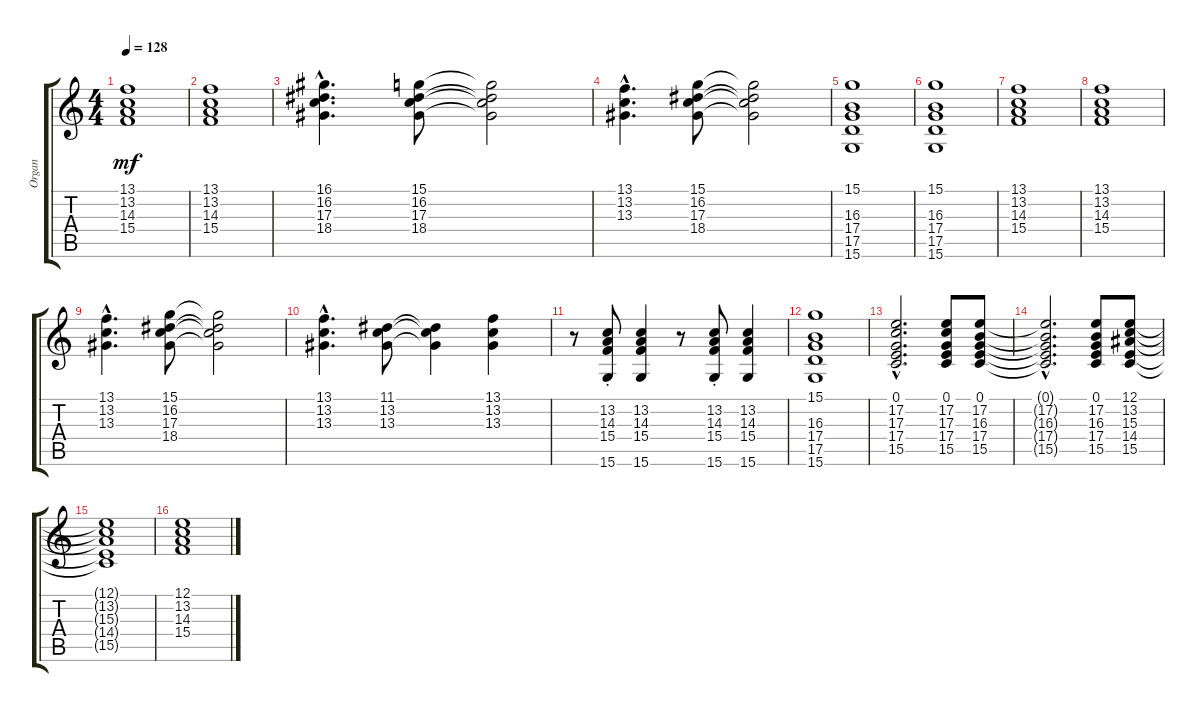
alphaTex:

\track ("Organ" "Organ") {instrument churchorgan}
\staff {score tabs}
\tuning (E4 B3 G3 D3 A2 E2) {hide}
\ts (4 4)
\tempo 128
\clef g2
\ks c
(13.1 13.2 14.3 15.4).1{dy mf} |
(13.1 13.2 14.3 15.4).1 |
(16.1{hac} 16.2{hac} 17.3{hac} 18.4{hac}).4{d} (15.1 16.2 17.3 18.4).8 (15.1{t} 16.2{t} 17.3{t} 18.4{t}).2 |
(13.1{hac} 13.2{hac} 13.3{hac}).4{d} (15.1 16.2 17.3 18.4).8 (15.1{t} 16.2{t} 17.3{t} 18.4{t}).2 |
(15.1 16.3 17.4 17.5 15.6).1 |
(15.1 16.3 17.4 17.5 15.6).1 |
(13.1 13.2 14.3 15.4).1 |
(13.1 13.2 14.3 15.4).1 |
(13.1{hac} 13.2{hac} 13.3{hac}).4{d} (15.1 16.2 17.3 18.4).8 (15.1{t} 16.2{t} 17.3{t} 18.4{t}).2 |
(13.1{hac} 13.2{hac} 13.3{hac}).4{d} (11.1 13.2 13.3).8 (11.1{t} 13.2{t} 13.3{t}).4 (13.1 13.2 13.3).4 |
r.8 (13.2{st} 14.3{st} 15.4{st} 15.6{st}).8{volume 9} (13.2 14.3 15.4 15.6).4 r.8 (13.2{st} 14.3{st} 15.4{st} 15.6{st}).8 (13.2 14.3 15.4 15.6).4 |
(15.1 16.3 17.4 17.5 15.6).1 |
(0.1{hac} 17.2{hac} 17.3{hac} 17.4{hac} 15.5{hac}).2{d balance 11} (0.1 17.2 17.3 17.4 15.5).8 (0.1 17.2 16.3 17.4 15.5).8 |
(0.1{hac t} 17.2{hac t} 16.3{hac t} 17.4{hac t} 15.5{hac t}).2{d} (0.1 17.2 16.3 17.4 15.5).8 (12.1 13.2 15.3 14.4 15.5).8 |
(12.1{t} 13.2{t} 15.3{t} 14.4{t} 15.5{t}).1 |
(12.1 13.2 14.3 15.4).1
